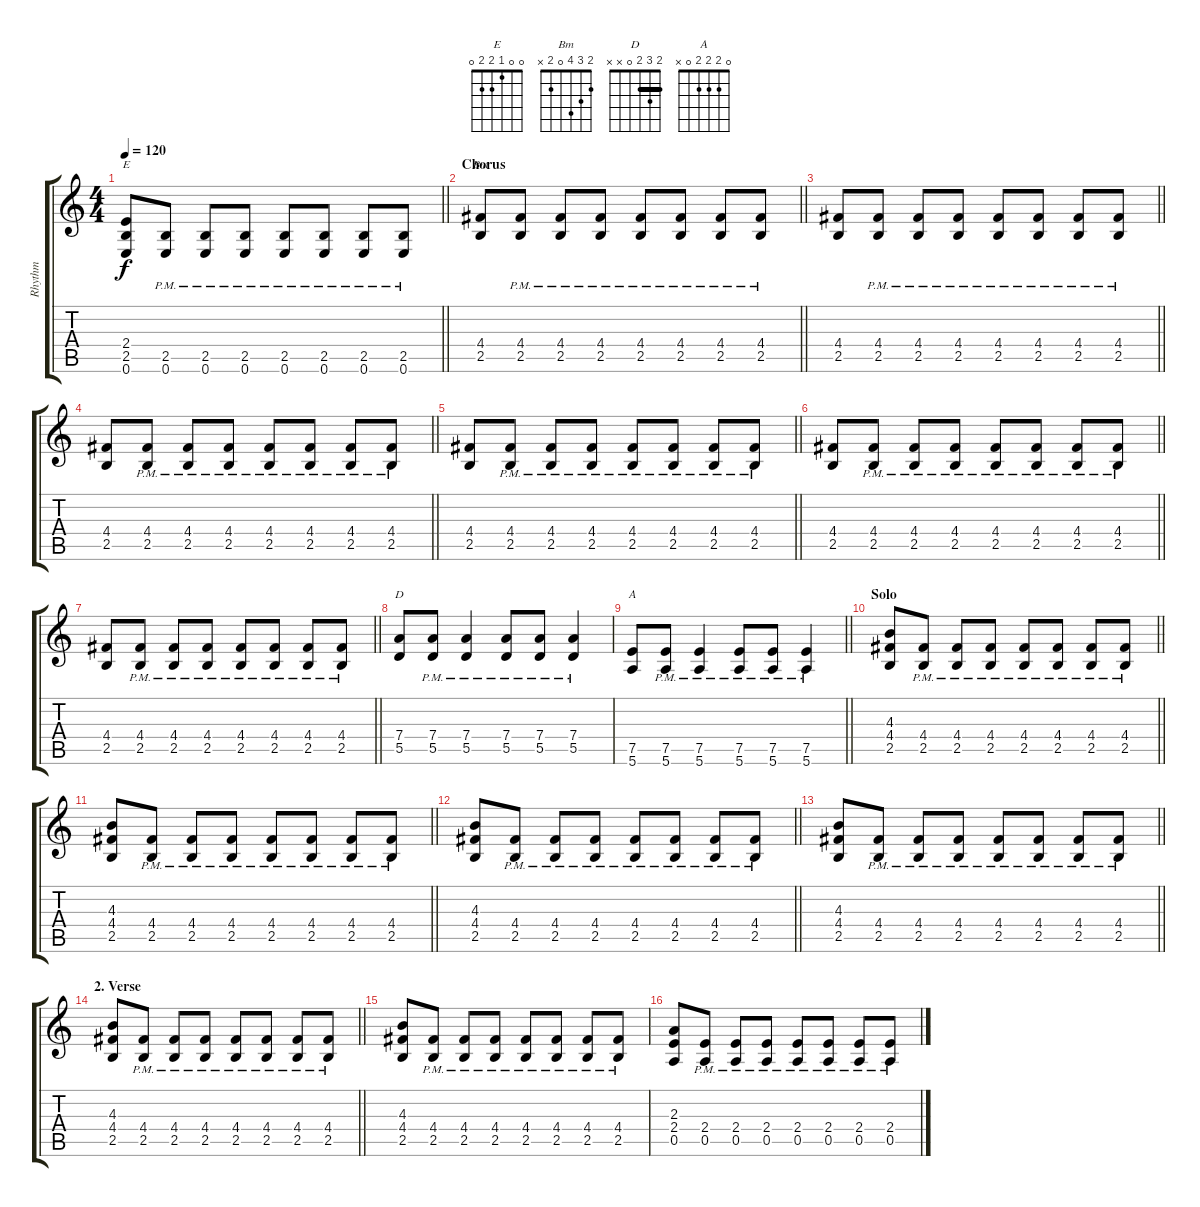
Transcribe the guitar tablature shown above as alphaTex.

\track ("Rhythm" "Rhythm") {instrument distortionguitar}
\staff {score tabs}
\tuning (E4 B3 G3 D3 A2 E2) {hide}
\chord ("E" 0 0 1 2 2 0)
\chord ("Bm" 2 3 4 0 2 x)
\chord ("D" 2 3 2 0 x x) {barre 2}
\chord ("A" 0 2 2 2 0 x)
\ts (4 4)
\tempo 120
\clef g2
\barLineRight lightlight
\ks c
(2.4 2.5 0.6).8{ch "E" dy f} (2.5{pm} 0.6{pm}).8 (2.5{pm} 0.6{pm}).8 (2.5{pm} 0.6{pm}).8 (2.5{pm} 0.6{pm}).8 (2.5{pm} 0.6{pm}).8 (2.5{pm} 0.6{pm}).8 (2.5{pm} 0.6{pm}).8 |
\section ("" "Chorus")
\barLineRight lightlight
(4.4 2.5).8{ch "Bm"} (4.4{pm} 2.5{pm}).8 (4.4{pm} 2.5{pm}).8 (4.4{pm} 2.5{pm}).8 (4.4{pm} 2.5{pm}).8 (4.4{pm} 2.5{pm}).8 (4.4{pm} 2.5{pm}).8 (4.4{pm} 2.5{pm}).8 |
\barLineRight lightlight
(4.4 2.5).8 (4.4{pm} 2.5{pm}).8 (4.4{pm} 2.5{pm}).8 (4.4{pm} 2.5{pm}).8 (4.4{pm} 2.5{pm}).8 (4.4{pm} 2.5{pm}).8 (4.4{pm} 2.5{pm}).8 (4.4{pm} 2.5{pm}).8 |
\barLineRight lightlight
(4.4 2.5).8 (4.4{pm} 2.5{pm}).8 (4.4{pm} 2.5{pm}).8 (4.4{pm} 2.5{pm}).8 (4.4{pm} 2.5{pm}).8 (4.4{pm} 2.5{pm}).8 (4.4{pm} 2.5{pm}).8 (4.4{pm} 2.5{pm}).8 |
\barLineRight lightlight
(4.4 2.5).8 (4.4{pm} 2.5{pm}).8 (4.4{pm} 2.5{pm}).8 (4.4{pm} 2.5{pm}).8 (4.4{pm} 2.5{pm}).8 (4.4{pm} 2.5{pm}).8 (4.4{pm} 2.5{pm}).8 (4.4{pm} 2.5{pm}).8 |
\barLineRight lightlight
(4.4 2.5).8 (4.4{pm} 2.5{pm}).8 (4.4{pm} 2.5{pm}).8 (4.4{pm} 2.5{pm}).8 (4.4{pm} 2.5{pm}).8 (4.4{pm} 2.5{pm}).8 (4.4{pm} 2.5{pm}).8 (4.4{pm} 2.5{pm}).8 |
\barLineRight lightlight
(4.4 2.5).8 (4.4{pm} 2.5{pm}).8 (4.4{pm} 2.5{pm}).8 (4.4{pm} 2.5{pm}).8 (4.4{pm} 2.5{pm}).8 (4.4{pm} 2.5{pm}).8 (4.4{pm} 2.5{pm}).8 (4.4{pm} 2.5{pm}).8 |
(7.4 5.5).8{ch "D"} (7.4{pm} 5.5{pm}).8 (7.4{pm} 5.5{pm}).4 (7.4{pm} 5.5{pm}).8 (7.4{pm} 5.5{pm}).8 (7.4{pm} 5.5{pm}).4 |
\barLineRight lightlight
(7.5 5.6).8{ch "A"} (7.5{pm} 5.6).8 (7.5{pm} 5.6).4 (7.5{pm} 5.6).8 (7.5{pm} 5.6).8 (7.5{pm} 5.6).4 |
\section ("" "Solo")
\barLineRight lightlight
(4.3 4.4 2.5).8 (4.4{pm} 2.5{pm}).8 (4.4{pm} 2.5{pm}).8 (4.4{pm} 2.5{pm}).8 (4.4{pm} 2.5{pm}).8 (4.4{pm} 2.5{pm}).8 (4.4{pm} 2.5{pm}).8 (4.4{pm} 2.5{pm}).8 |
\barLineRight lightlight
(4.3 4.4 2.5).8 (4.4{pm} 2.5{pm}).8 (4.4{pm} 2.5{pm}).8 (4.4{pm} 2.5{pm}).8 (4.4{pm} 2.5{pm}).8 (4.4{pm} 2.5{pm}).8 (4.4{pm} 2.5{pm}).8 (4.4{pm} 2.5{pm}).8 |
\barLineRight lightlight
(4.3 4.4 2.5).8 (4.4{pm} 2.5{pm}).8 (4.4{pm} 2.5{pm}).8 (4.4{pm} 2.5{pm}).8 (4.4{pm} 2.5{pm}).8 (4.4{pm} 2.5{pm}).8 (4.4{pm} 2.5{pm}).8 (4.4{pm} 2.5{pm}).8 |
\barLineRight lightlight
(4.3 4.4 2.5).8 (4.4{pm} 2.5{pm}).8 (4.4{pm} 2.5{pm}).8 (4.4{pm} 2.5{pm}).8 (4.4{pm} 2.5{pm}).8 (4.4{pm} 2.5{pm}).8 (4.4{pm} 2.5{pm}).8 (4.4{pm} 2.5{pm}).8 |
\section ("" "2. Verse")
\barLineRight lightlight
(4.3 4.4 2.5).8 (4.4{pm} 2.5{pm}).8 (4.4{pm} 2.5{pm}).8 (4.4{pm} 2.5{pm}).8 (4.4{pm} 2.5{pm}).8 (4.4{pm} 2.5{pm}).8 (4.4{pm} 2.5{pm}).8 (4.4{pm} 2.5{pm}).8 |
(4.3 4.4 2.5).8 (4.4{pm} 2.5{pm}).8 (4.4{pm} 2.5{pm}).8 (4.4{pm} 2.5{pm}).8 (4.4{pm} 2.5{pm}).8 (4.4{pm} 2.5{pm}).8 (4.4{pm} 2.5{pm}).8 (4.4{pm} 2.5{pm}).8 |
(2.3 2.4 0.5).8 (2.4{pm} 0.5{pm}).8 (2.4{pm} 0.5{pm}).8 (2.4{pm} 0.5{pm}).8 (2.4{pm} 0.5{pm}).8 (2.4{pm} 0.5{pm}).8 (2.4{pm} 0.5{pm}).8 (2.4{pm} 0.5{pm}).8
